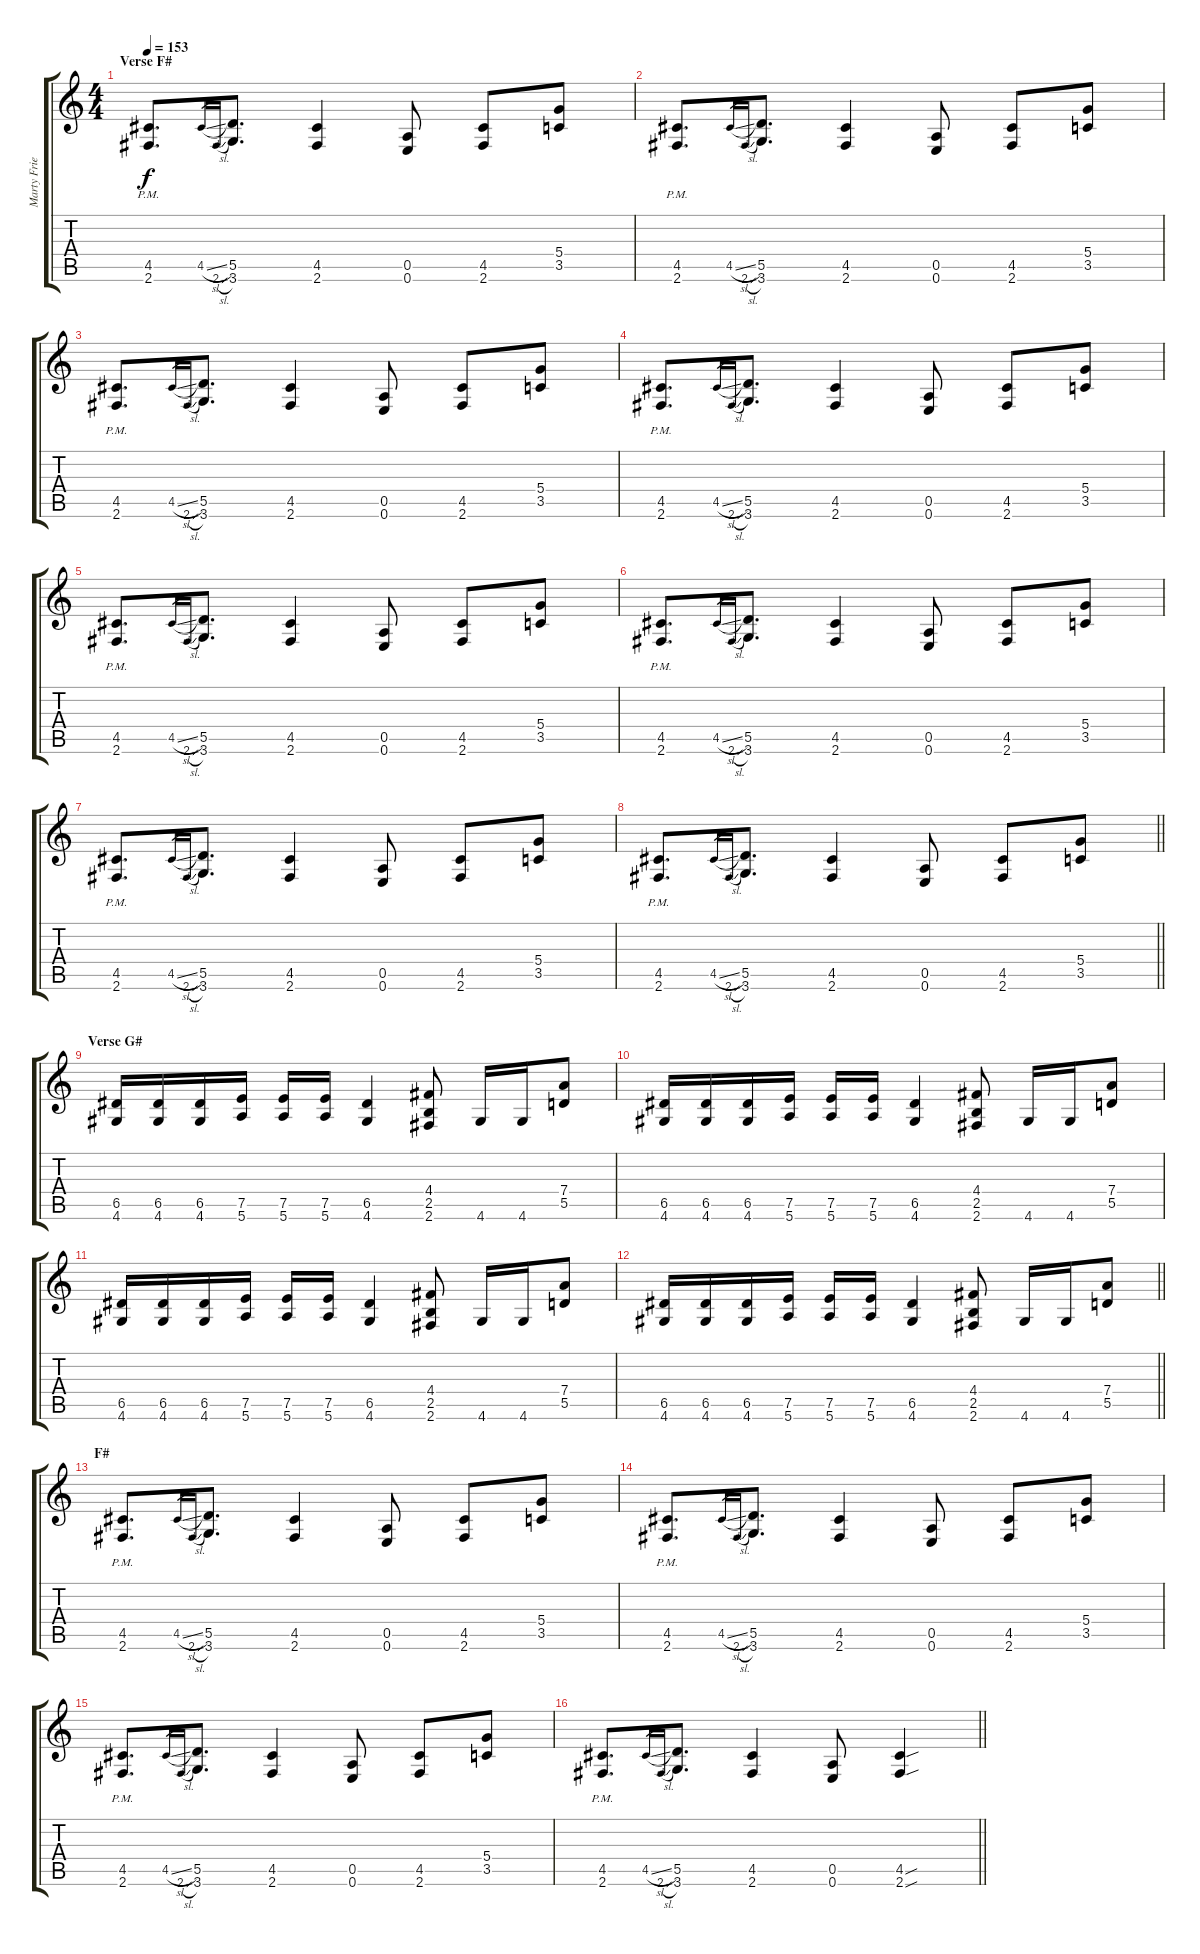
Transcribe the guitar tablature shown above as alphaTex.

\track ("Marty Friedman" "Marty Frie") {instrument distortionguitar}
\staff {score tabs}
\tuning (E4 B3 G3 D3 A2 E2) {hide}
\ts (4 4)
\section ("" "Verse F#")
\tempo 153
\clef g2
\ks c
(4.5{pm} 2.6{pm}).8{d dy f} 4.5{sl}.16{gr} 2.6{sl}.16{gr} (5.5 3.6).8{d} (4.5 2.6).4 (0.5 0.6).8 (4.5 2.6).8 (5.4 3.5).8 |
(4.5{pm} 2.6{pm}).8{d} 4.5{sl}.16{gr} 2.6{sl}.16{gr} (5.5 3.6).8{d} (4.5 2.6).4 (0.5 0.6).8 (4.5 2.6).8 (5.4 3.5).8 |
(4.5{pm} 2.6{pm}).8{d} 4.5{sl}.16{gr} 2.6{sl}.16{gr} (5.5 3.6).8{d} (4.5 2.6).4 (0.5 0.6).8 (4.5 2.6).8 (5.4 3.5).8 |
(4.5{pm} 2.6{pm}).8{d} 4.5{sl}.16{gr} 2.6{sl}.16{gr} (5.5 3.6).8{d} (4.5 2.6).4 (0.5 0.6).8 (4.5 2.6).8 (5.4 3.5).8 |
(4.5{pm} 2.6{pm}).8{d} 4.5{sl}.16{gr} 2.6{sl}.16{gr} (5.5 3.6).8{d} (4.5 2.6).4 (0.5 0.6).8 (4.5 2.6).8 (5.4 3.5).8 |
(4.5{pm} 2.6{pm}).8{d} 4.5{sl}.16{gr} 2.6{sl}.16{gr} (5.5 3.6).8{d} (4.5 2.6).4 (0.5 0.6).8 (4.5 2.6).8 (5.4 3.5).8 |
(4.5{pm} 2.6{pm}).8{d} 4.5{sl}.16{gr} 2.6{sl}.16{gr} (5.5 3.6).8{d} (4.5 2.6).4 (0.5 0.6).8 (4.5 2.6).8 (5.4 3.5).8 |
\barLineRight lightlight
(4.5{pm} 2.6{pm}).8{d} 4.5{sl}.16{gr} 2.6{sl}.16{gr} (5.5 3.6).8{d} (4.5 2.6).4 (0.5 0.6).8 (4.5 2.6).8 (5.4 3.5).8 |
\section ("" "Verse G#")
(6.5 4.6).16 (6.5 4.6).16 (6.5 4.6).16 (7.5 5.6).16 (7.5 5.6).16 (7.5 5.6).16 (6.5 4.6).4 (4.4 2.5 2.6).8 4.6.16 4.6.16 (7.4 5.5).8 |
(6.5 4.6).16 (6.5 4.6).16 (6.5 4.6).16 (7.5 5.6).16 (7.5 5.6).16 (7.5 5.6).16 (6.5 4.6).4 (4.4 2.5 2.6).8 4.6.16 4.6.16 (7.4 5.5).8 |
(6.5 4.6).16 (6.5 4.6).16 (6.5 4.6).16 (7.5 5.6).16 (7.5 5.6).16 (7.5 5.6).16 (6.5 4.6).4 (4.4 2.5 2.6).8 4.6.16 4.6.16 (7.4 5.5).8 |
\barLineRight lightlight
(6.5 4.6).16 (6.5 4.6).16 (6.5 4.6).16 (7.5 5.6).16 (7.5 5.6).16 (7.5 5.6).16 (6.5 4.6).4 (4.4 2.5 2.6).8 4.6.16 4.6.16 (7.4 5.5).8 |
\section ("" "F#")
(4.5{pm} 2.6{pm}).8{d} 4.5{sl}.16{gr} 2.6{sl}.16{gr} (5.5 3.6).8{d} (4.5 2.6).4 (0.5 0.6).8 (4.5 2.6).8 (5.4 3.5).8 |
(4.5{pm} 2.6{pm}).8{d} 4.5{sl}.16{gr} 2.6{sl}.16{gr} (5.5 3.6).8{d} (4.5 2.6).4 (0.5 0.6).8 (4.5 2.6).8 (5.4 3.5).8 |
(4.5{pm} 2.6{pm}).8{d} 4.5{sl}.16{gr} 2.6{sl}.16{gr} (5.5 3.6).8{d} (4.5 2.6).4 (0.5 0.6).8 (4.5 2.6).8 (5.4 3.5).8 |
\barLineRight lightlight
(4.5{pm} 2.6{pm}).8{d} 4.5{sl}.16{gr} 2.6{sl}.16{gr} (5.5 3.6).8{d} (4.5 2.6).4 (0.5 0.6).8 (4.5{sou} 2.6{sou}).4
